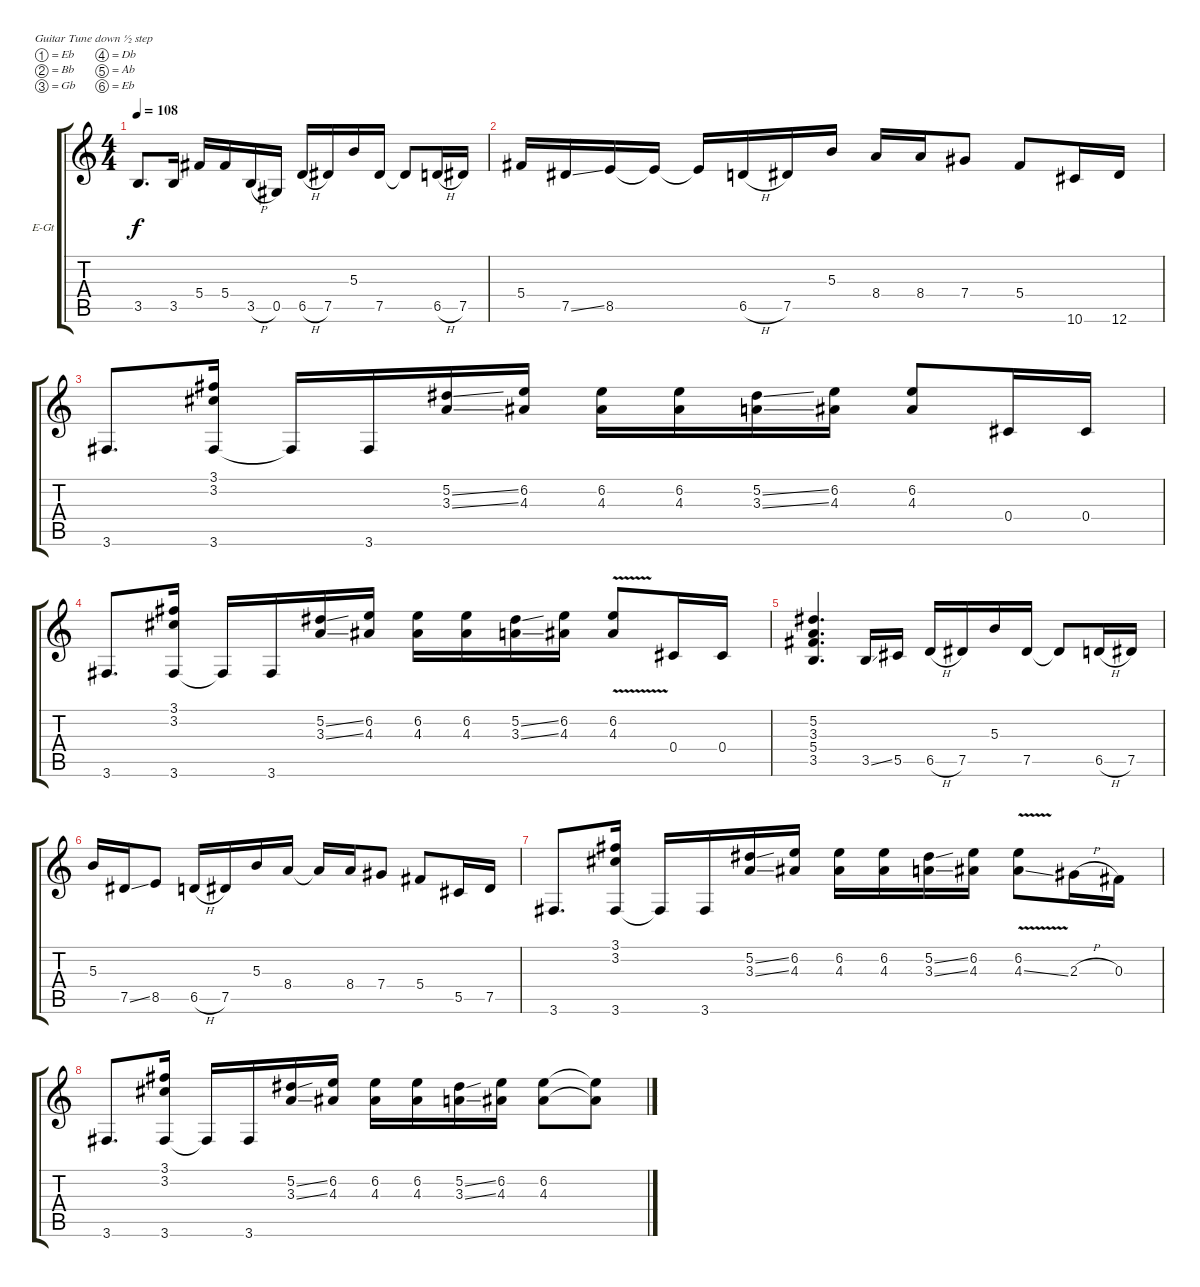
\bracketExtendMode groupsimilarinstruments
\firstSystemTrackNameOrientation horizontal
\otherSystemsTrackNameOrientation horizontal
\track ("Gtr. 1 - Nuno" "E-Gt") {instrument distortionguitar}
\staff {score tabs}
\tuning (Eb4 Bb3 Gb3 Db3 Ab2 Eb2)
\ts (4 4)
\tempo 108
\clef g2
\ks c
3.5.8{d dy f} 3.5.16 5.4.16 5.4.16 3.5{h}.16 0.5.16 6.5{h}.16 7.5.16 5.3.16 7.5.16 7.5{t}.8 6.5{h}.16 7.5.16 |
5.4.16 7.5{ss}.16 8.5.16 8.5{t}.16 8.5{t}.16 6.5{h}.16 7.5.16 5.3.16 8.4.16 8.4.16 7.4.8 5.4.8 10.6.16 12.6.16 |
3.6.8{d} (3.1 3.2 3.6).16 3.6{t}.16 3.6.16 (5.2{ss} 3.3{ss}).16 (6.2 4.3).16 (6.2 4.3).16 (6.2 4.3).16 (5.2{ss} 3.3{ss}).16 (6.2 4.3).16 (6.2 4.3).8 0.4.16 0.4.16 |
3.6.8{d} (3.1 3.2 3.6).16 3.6{t}.16 3.6.16 (5.2{ss} 3.3{ss}).16 (6.2 4.3).16 (6.2 4.3).16 (6.2 4.3).16 (5.2{ss} 3.3{ss}).16 (6.2 4.3).16 (6.2{v} 4.3{v}).8 0.4.16 0.4.16 |
(5.2 3.3 5.4 3.5).4{d} 3.5{ss}.16 5.5.16 6.5{h}.16 7.5.16 5.3.16 7.5.16 7.5{t}.8 6.5{h}.16 7.5.16 |
5.3.16 7.5{ss}.16 8.5.8 6.5{h}.16 7.5.16 5.3.16 8.4.16 8.4{t}.16 8.4.16 7.4.8 5.4.8 5.5.16 7.5.16 |
3.6.8{d} (3.1 3.2 3.6).16 3.6{t}.16 3.6.16 (5.2{ss} 3.3{ss}).16 (6.2 4.3).16 (6.2 4.3).16 (6.2 4.3).16 (5.2{ss} 3.3{ss}).16 (6.2 4.3).16 (6.2{v} 4.3{v ss}).8 2.3{h}.16 0.3.16 |
3.6.8{d} (3.1 3.2 3.6).16 3.6{t}.16 3.6.16 (5.2{ss} 3.3{ss}).16 (6.2 4.3).16 (6.2 4.3).16 (6.2 4.3).16 (5.2{ss} 3.3{ss}).16 (6.2 4.3).16 (6.2 4.3).8 (6.2{t} 4.3{t}).8
